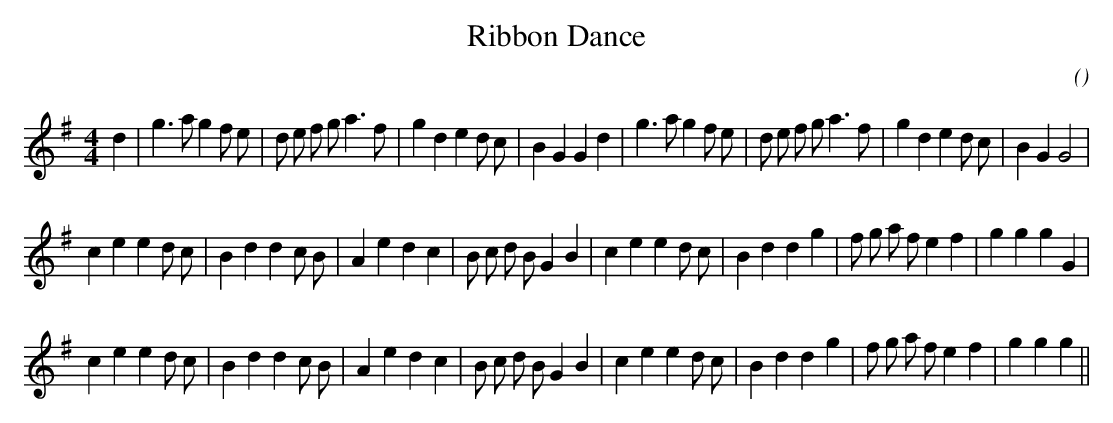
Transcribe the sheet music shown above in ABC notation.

X:1
T: Ribbon Dance
C:
O:
M:4/4
K:G
K:G
M:4/4
L:1/16
d4 |g6 a2 g4 f2 e2 |d2 e2 f2 g2 a6 f2 |g4 d4 e4 d2 c2 |B4 G4 G4 d4 |g6 a2 g4 f2 e2 |d2 e2 f2 g2 a6 f2 |g4 d4 e4 d2 c2 |B4 G4 G8 |
c4 e4 e4 d2 c2 |B4 d4 d4 c2 B2 |A4 e4 d4 c4 |B2 c2 d2 B2 G4 B4 |c4 e4 e4 d2 c2 |B4 d4 d4 g4 |f2 g2 a2 f2 e4 f4 |g4 g4 g4 G4 |
c4 e4 e4 d2 c2 |B4 d4 d4 c2 B2 |A4 e4 d4 c4 |B2 c2 d2 B2 G4 B4 |c4 e4 e4 d2 c2 |B4 d4 d4 g4 |f2 g2 a2 f2 e4 f4 |g4 g4 g4 ||
